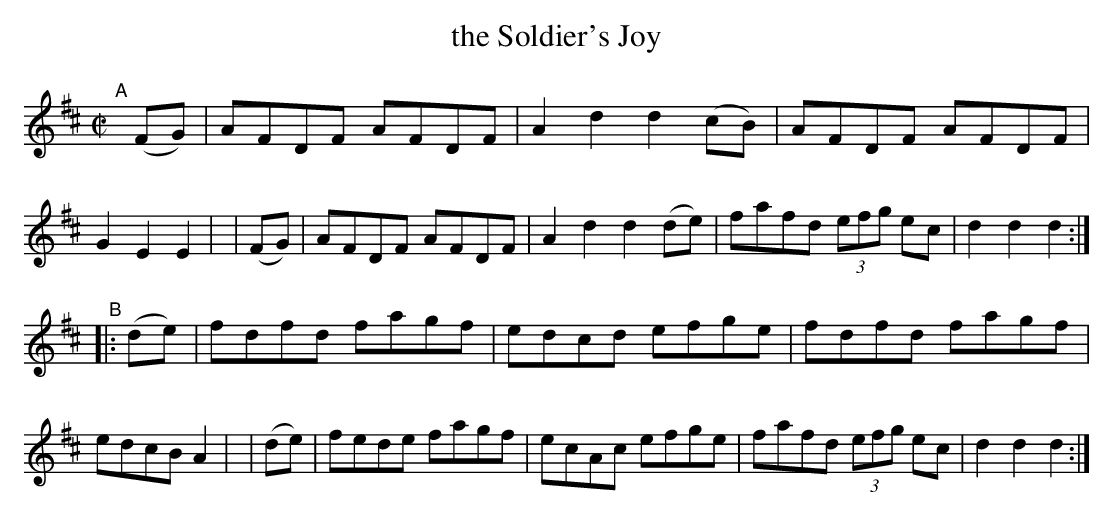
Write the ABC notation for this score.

X:1
T: the Soldier's Joy
M: C|
L: 1/8
K: D
"^A"[|]\
  (FG) | AFDF AFDF | A2d2 d2(cB) | AFDF AFDF | G2E2 E2 |\
| (FG) | AFDF AFDF | A2d2 d2(de) | fafd (3efg ec | d2d2d2 :|
"^B"\
|:(de) | fdfd fagf | edcd efge | fdfd fagf | edcB A2 |\
| (de) | fede fagf | ecAc efge | fafd (3efg ec | d2d2d2 :|
